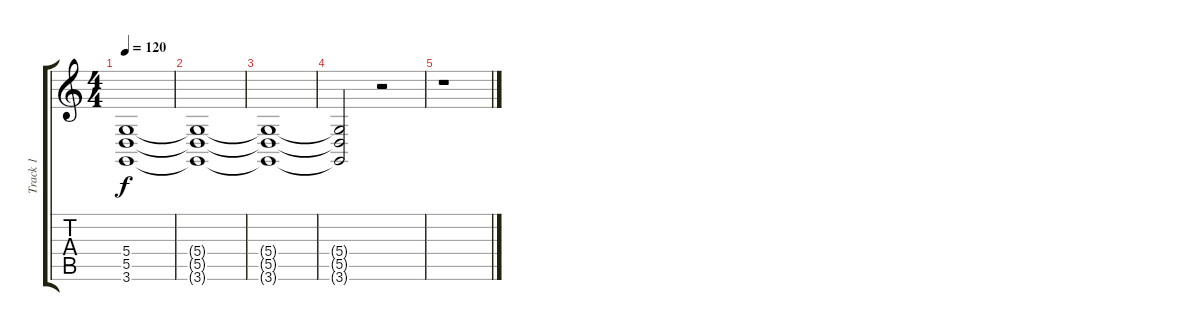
\track ("Track 1" "Track 1") {instrument stringensemble1}
\staff {score tabs}
\tuning (E4 B3 G3 D3 A2 E2) {hide}
\ts (4 4)
\tempo 120
\clef g2
\ks c
(5.4{t} 5.5{t} 3.6{t}).1{dy f volume 5} |
(5.4{t} 5.5{t} 3.6{t}).1{volume 4} |
(5.4{t} 5.5{t} 3.6{t}).1{volume 2} |
(5.4{t} 5.5{t} 3.6{t}).2{volume 1} r.2 |
r.1
